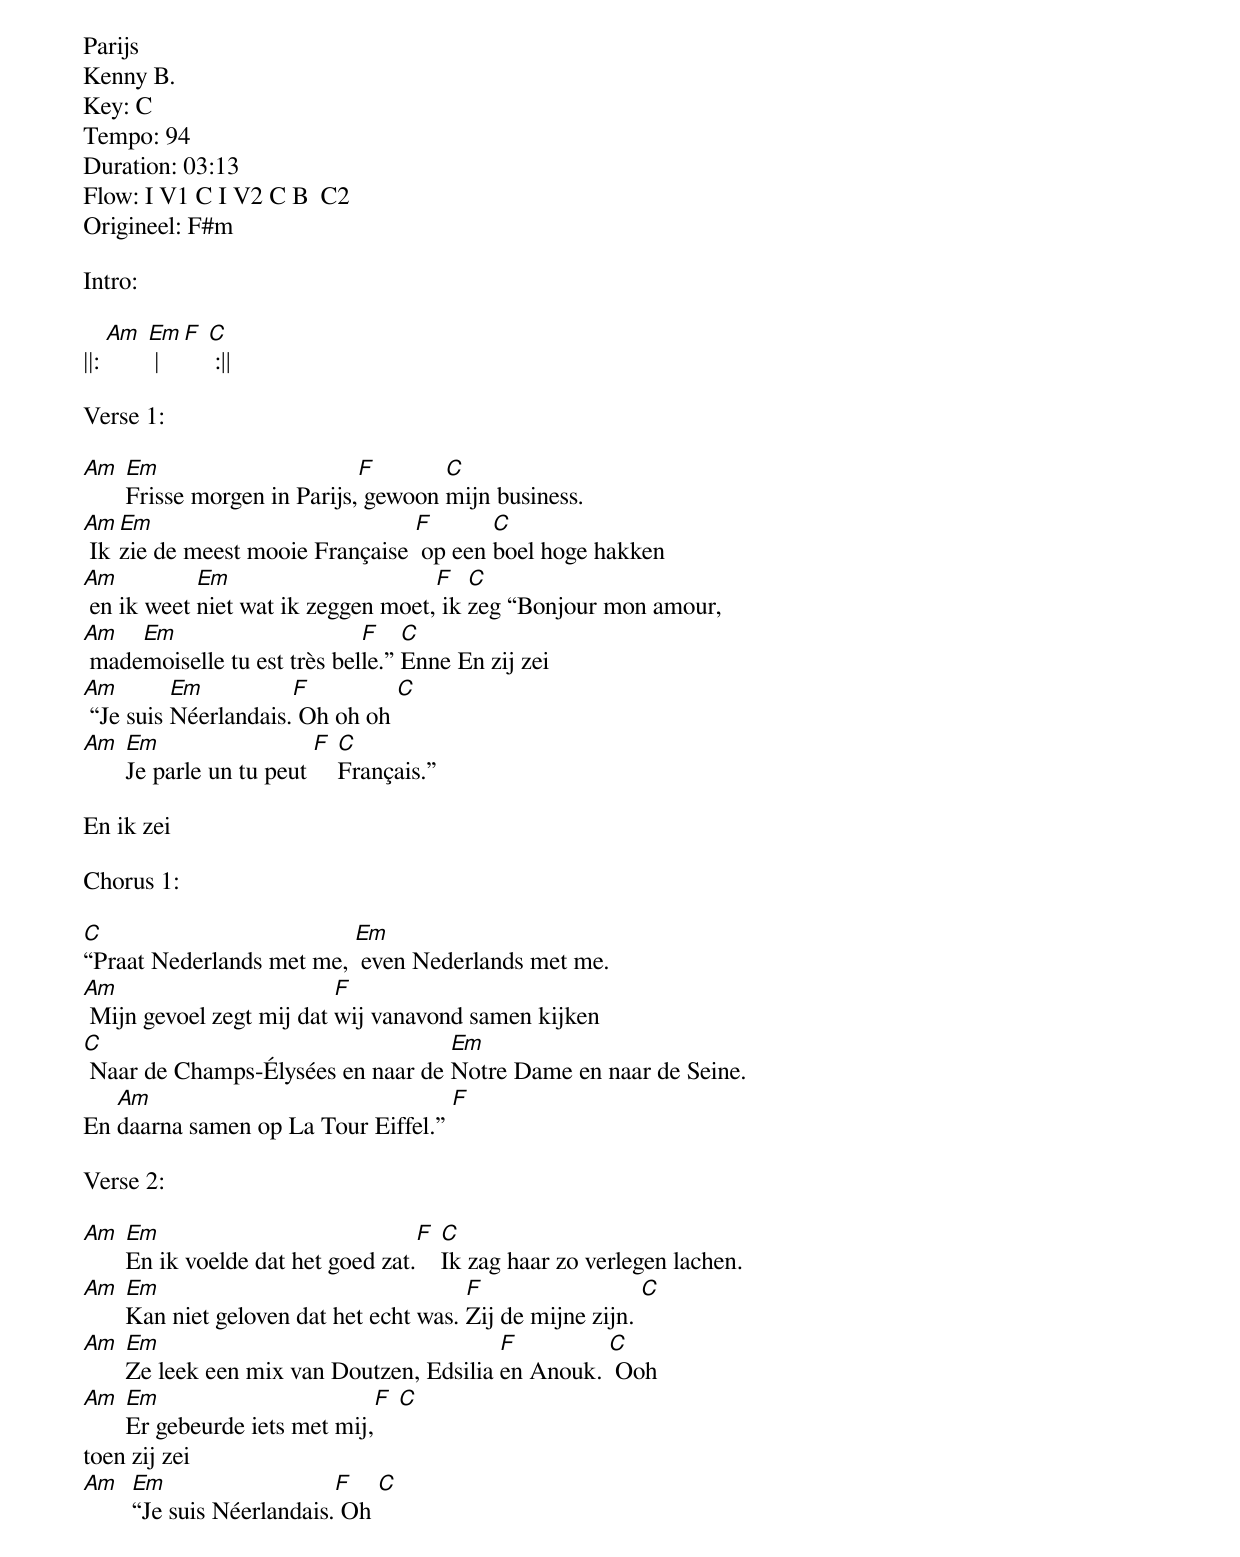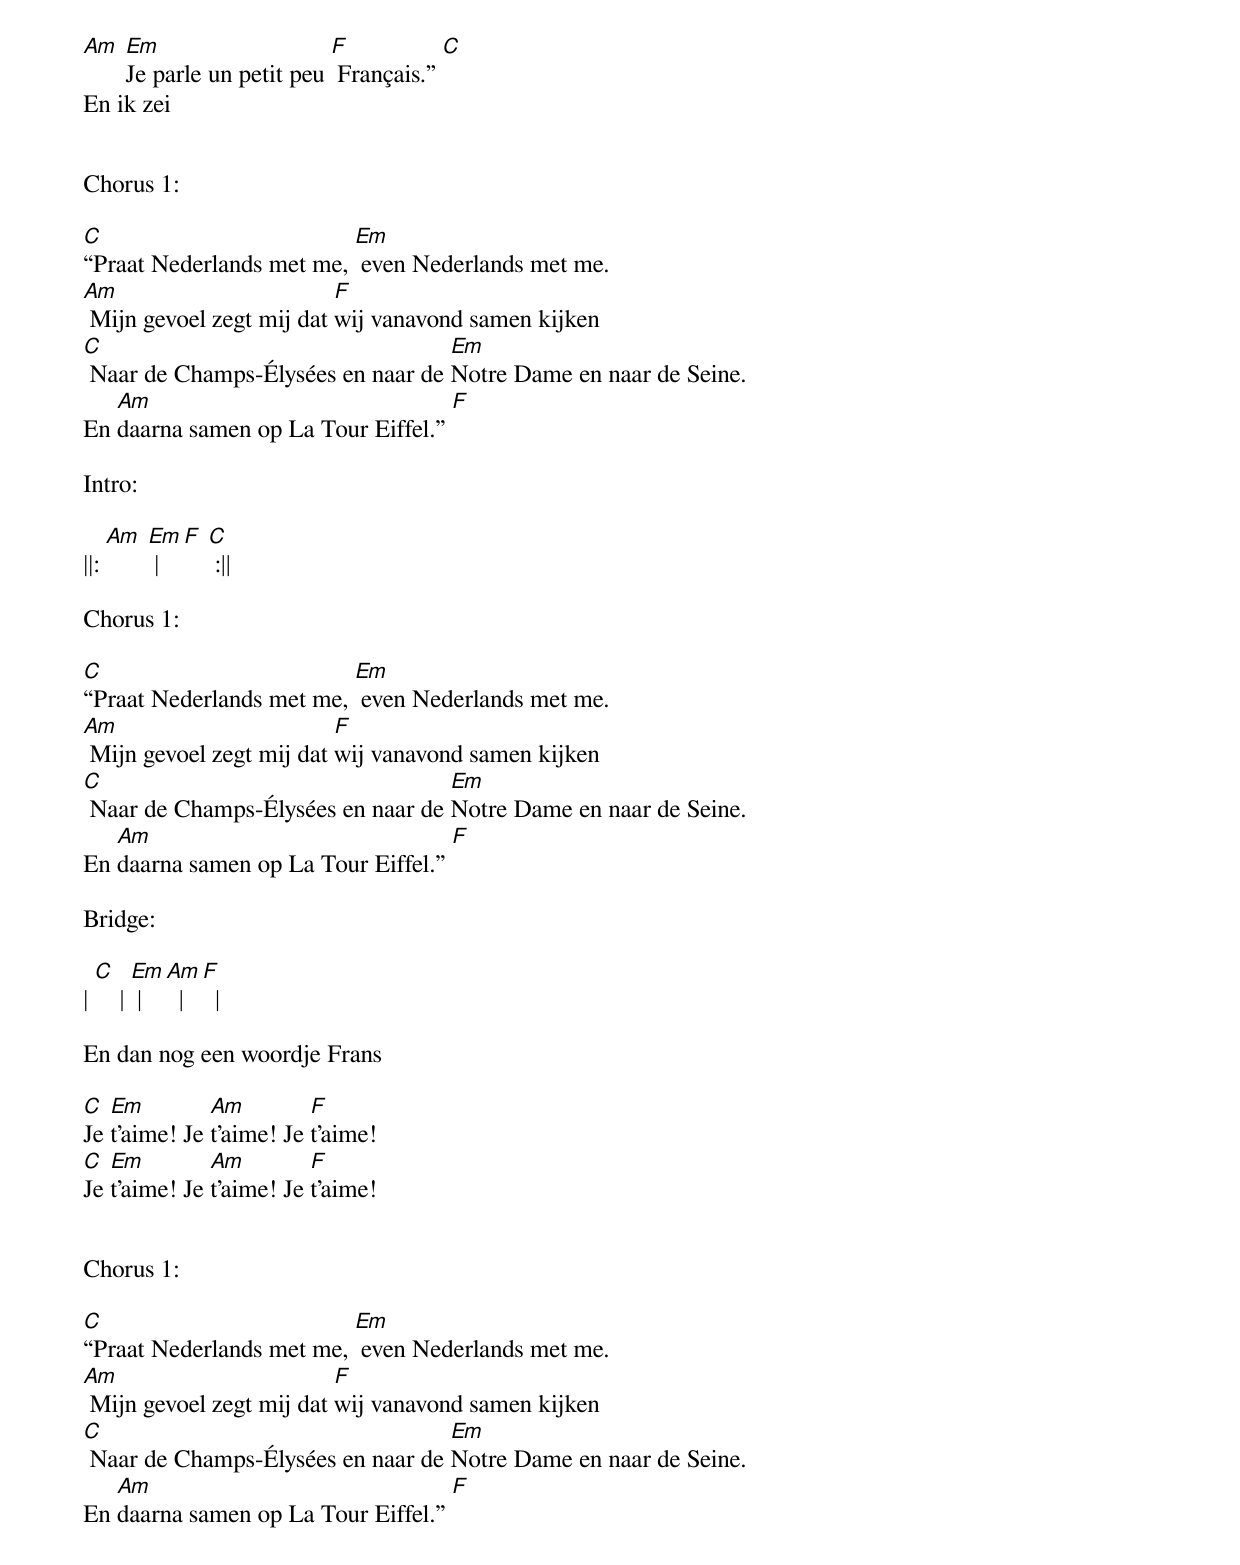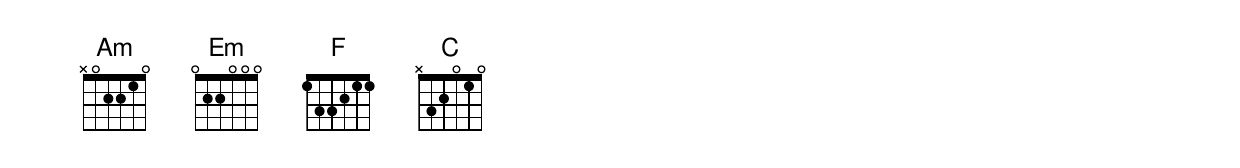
Parijs
Kenny B.
Key: C
Tempo: 94
Duration: 03:13
Flow: I V1 C I V2 C B  C2
Origineel: F#m

Intro:

||: [Am]	[Em]	| [F]	[C]	:||

Verse 1:

[Am] [Em]Frisse morgen in Parijs,[F] gewoon [C]mijn business.
[Am] Ik [Em]zie de meest mooie Française [F] op een [C]boel hoge hakken
[Am] en ik weet [Em]niet wat ik zeggen moet,[F] ik [C]zeg “Bonjour mon amour,
[Am] made[Em]moiselle tu est très bel[F]le.” [C]Enne En zij zei
[Am] “Je suis [Em]Néerlandais.[F] Oh oh oh [C]
[Am] [Em]Je parle un tu peut [F] [C]Français.”

En ik zei

Chorus 1:

[C]“Praat Nederlands met me, [Em] even Nederlands met me.
[Am] Mijn gevoel zegt mij dat [F]wij vanavond samen kijken
[C] Naar de Champs-Élysées en naar de [Em]Notre Dame en naar de Seine.
En [Am]daarna samen op La Tour Eiffel.” [F]

Verse 2:

[Am] [Em]En ik voelde dat het goed zat.[F] [C]Ik zag haar zo verlegen lachen.
[Am] [Em]Kan niet geloven dat het echt was. [F]Zij de mijne zijn. [C]
[Am] [Em]Ze leek een mix van Doutzen, Edsilia [F]en Anouk. [C] Ooh
[Am] [Em]Er gebeurde iets met mij,[F] [C]
toen zij zei
[Am]  [Em]“Je suis Néerlandais.[F] Oh [C]
[Am] [Em]Je parle un petit peu [F] Français.” [C]
En ik zei


Chorus 1:

[C]“Praat Nederlands met me, [Em] even Nederlands met me.
[Am] Mijn gevoel zegt mij dat [F]wij vanavond samen kijken
[C] Naar de Champs-Élysées en naar de [Em]Notre Dame en naar de Seine.
En [Am]daarna samen op La Tour Eiffel.” [F]

Intro:

||: [Am]	[Em]	| [F]	[C]	:||

Chorus 1:

[C]“Praat Nederlands met me, [Em] even Nederlands met me.
[Am] Mijn gevoel zegt mij dat [F]wij vanavond samen kijken
[C] Naar de Champs-Élysées en naar de [Em]Notre Dame en naar de Seine.
En [Am]daarna samen op La Tour Eiffel.” [F]

Bridge:

| [C]	   | [Em]	| [Am]  | [F]  |

En dan nog een woordje Frans

[C]Je [Em]t'aime! Je [Am]t'aime! Je [F]t'aime!
[C]Je [Em]t'aime! Je [Am]t'aime! Je [F]t'aime!


Chorus 1:

[C]“Praat Nederlands met me, [Em] even Nederlands met me.
[Am] Mijn gevoel zegt mij dat [F]wij vanavond samen kijken
[C] Naar de Champs-Élysées en naar de [Em]Notre Dame en naar de Seine.
En [Am]daarna samen op La Tour Eiffel.” [F]
